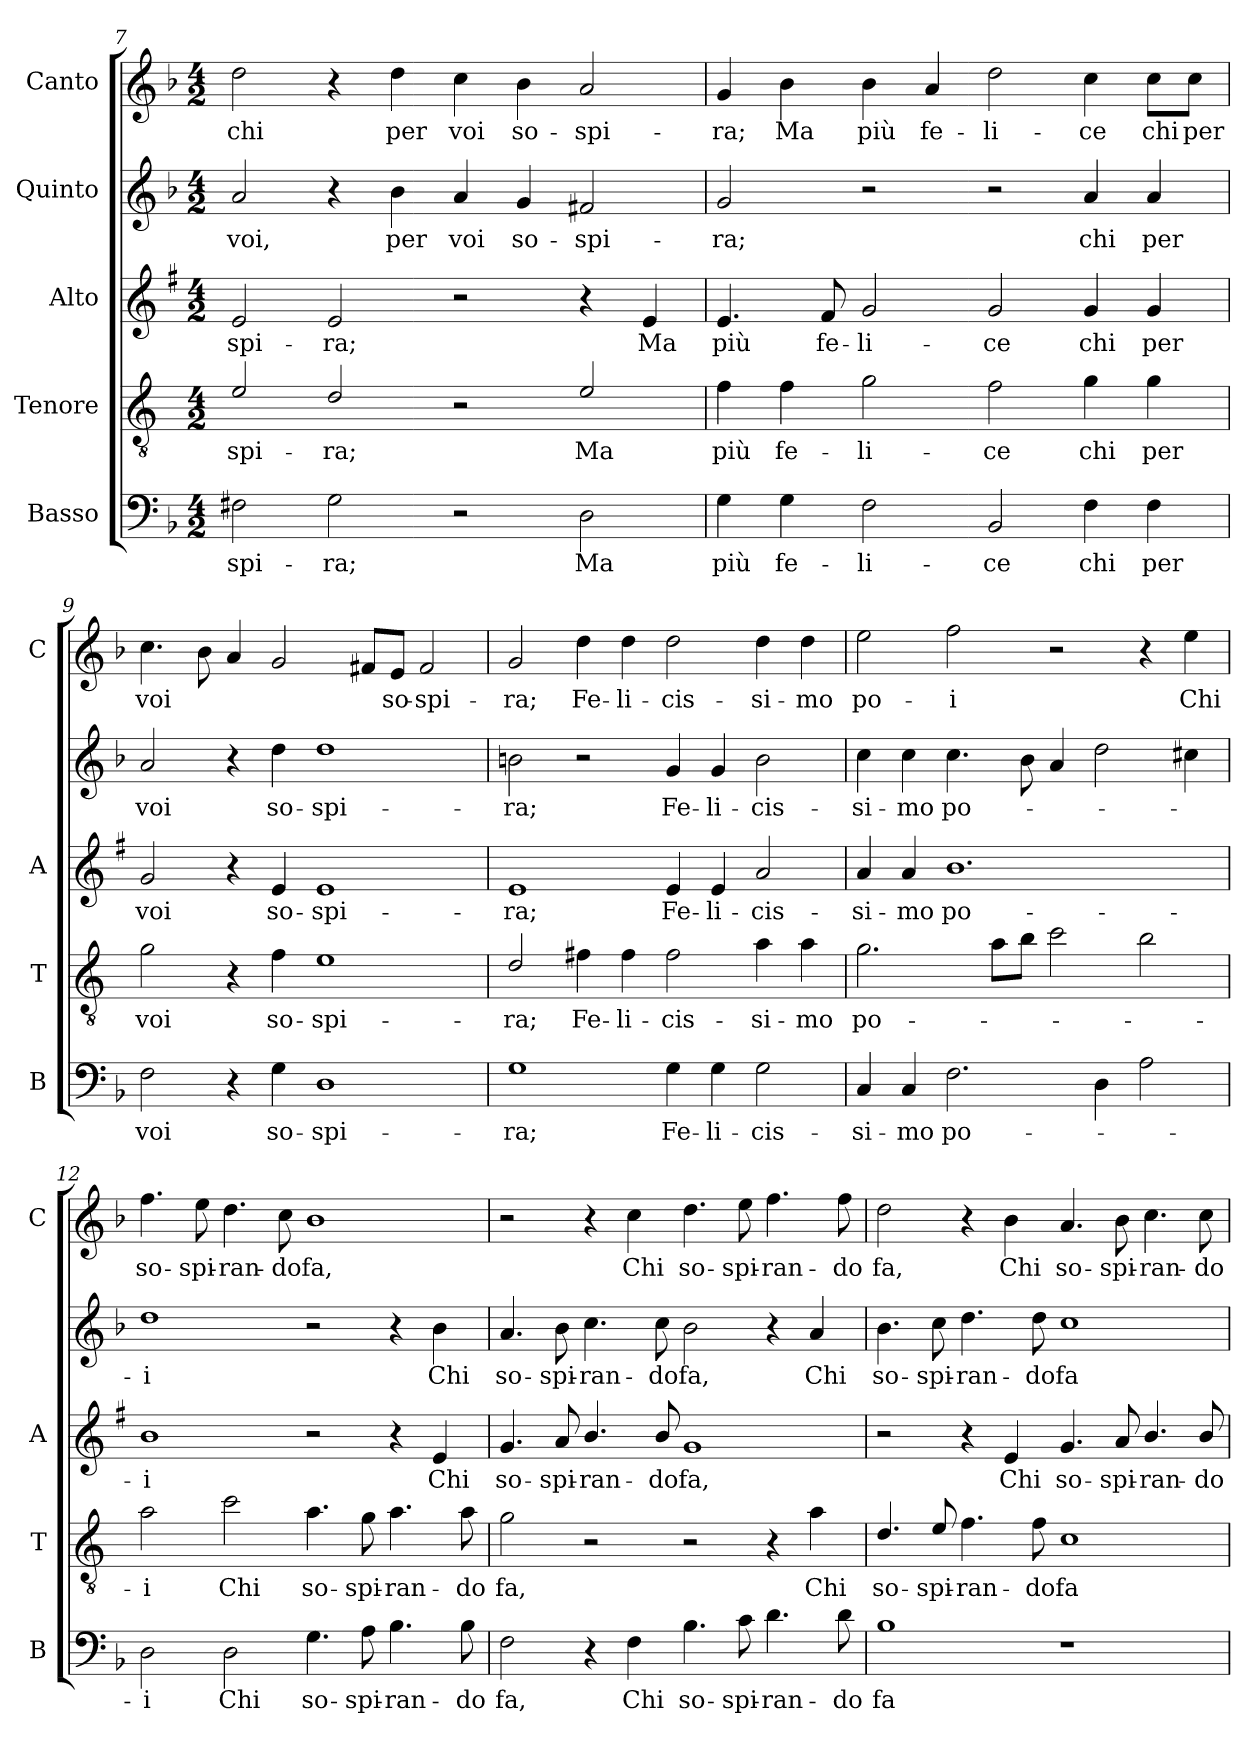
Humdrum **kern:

**kern	**text	**kern	**text	**kern	**text	**kern	**text	**kern	**text
*part5	*part5	*part4	*part4	*part3	*part3	*part2	*part2	*part1	*part1
*staff5	*staff5	*staff4	*staff4	*staff3	*staff3	*staff2	*staff2	*staff1	*staff1
*I"Basso	*	*I"Tenore	*	*I"Alto	*	*I"Quinto	*	*I"Canto	*
*I'B	*	*I'T	*	*I'A	*	*	*	*I'C	*
!!LO:PB:g=z
*clefF4	*	*clefGv2	*	*clefG2	*	*clefG2	*	*clefG2	*
*	*	*ITrd4c7	*	*ITrd1c2	*	*	*	*	*
*k[b-]	*	*k[b-]	*	*k[b-]	*	*k[b-]	*	*k[b-]	*
*F:	*	*F:	*	*F:	*	*F:	*	*F:	*
*M4/2	*	*M4/2	*	*M4/2	*	*M4/2	*	*M4/2	*
=7	=7	=7	=7	=7	=7	=7	=7	=7	=7
!	!LO:LY:b	!	!LO:LY:b	!	!LO:LY:b	!	!LO:LY:b	!	!LO:LY:b
2F#X\	-spi-	2A/	-spi-	2d/	-spi-	2a/	voi,	2dd\	chi
!	!LO:LY:b	!	!LO:LY:b	!	!LO:LY:b	!	!	!	!
2G\	-ra;	2G/	-ra;	2d/	-ra;	4r	.	4r	.
!	!	!	!	!	!	!	!LO:LY:b	!	!LO:LY:b
.	.	.	.	.	.	4b-\	per	4dd\	per
!	!	!	!	!	!	!	!LO:LY:b	!	!LO:LY:b
2r	.	2r	.	2r	.	4a/	voi	4cc\	voi
!	!	!	!	!	!	!	!LO:LY:b	!	!LO:LY:b
.	.	.	.	.	.	4g/	so-	4b-\	so-
!	!LO:LY:b	!	!LO:LY:b	!	!	!	!LO:LY:b	!	!LO:LY:b
2D\	Ma	2A/	Ma	4r	.	2f#X/	-spi-	2a/	-spi-
!	!	!	!	!	!LO:LY:b	!	!	!	!
.	.	.	.	4d/	Ma	.	.	.	.
=8	=8	=8	=8	=8	=8	=8	=8	=8	=8
!	!LO:LY:b	!	!LO:LY:b	!	!LO:LY:b	!	!LO:LY:b	!	!LO:LY:b
4G\	più	4B-\	più	4.d/	più	2g/	-ra;	4g/	-ra;
!	!LO:LY:b	!	!LO:LY:b	!	!	!	!	!	!LO:LY:b
4G\	fe-	4B-\	fe-	.	.	.	.	4b-\	Ma
!	!	!	!	!	!LO:LY:b	!	!	!	!
.	.	.	.	8e/	fe-	.	.	.	.
!	!LO:LY:b	!	!LO:LY:b	!	!LO:LY:b	!	!	!	!LO:LY:b
2F\	-li-	2c\	-li-	2f/	-li-	2r	.	4b-\	più
!	!	!	!	!	!	!	!	!	!LO:LY:b
.	.	.	.	.	.	.	.	4a/	fe-
!	!LO:LY:b	!	!LO:LY:b	!	!LO:LY:b	!	!	!	!LO:LY:b
2BB-/	-ce	2B-\	-ce	2f/	-ce	2r	.	2dd\	-li-
!	!LO:LY:b	!	!LO:LY:b	!	!LO:LY:b	!	!LO:LY:b	!	!LO:LY:b
4F\	chi	4c\	chi	4f/	chi	4a/	chi	4cc\	-ce
!	!LO:LY:b	!	!LO:LY:b	!	!LO:LY:b	!	!LO:LY:b	!	!LO:LY:b
4F\	per	4c\	per	4f/	per	4a/	per	8cc\L	chi
!	!	!	!	!	!	!	!	!	!LO:LY:b
.	.	.	.	.	.	.	.	8cc\J	per
=9	=9	=9	=9	=9	=9	=9	=9	=9	=9
!	!LO:LY:b	!	!LO:LY:b	!	!LO:LY:b	!	!LO:LY:b	!	!LO:LY:b
2F\	voi	2c\	voi	2f/	voi	2a/	voi	4.cc\	voi
.	.	.	.	.	.	.	.	8b-\	.
4r	.	4r	.	4r	.	4r	.	4a/	.
!	!LO:LY:b	!	!LO:LY:b	!	!LO:LY:b	!	!LO:LY:b	!	!
4G\	so-	4B-\	so-	4d/	so-	4dd\	so-	2g/	.
!	!LO:LY:b	!	!LO:LY:b	!	!LO:LY:b	!	!LO:LY:b	!	!
1D	-spi-	1A	-spi-	1d	-spi-	1dd	-spi-	.	.
.	.	.	.	.	.	.	.	8f#X/L	.
!	!	!	!	!	!	!	!	!	!LO:LY:b
.	.	.	.	.	.	.	.	8e/J	so-
!	!	!	!	!	!	!	!	!	!LO:LY:b
.	.	.	.	.	.	.	.	2f#/	-spi-
!!LO:LB:g=z
=10	=10	=10	=10	=10	=10	=10	=10	=10	=10
!	!LO:LY:b	!	!LO:LY:b	!	!LO:LY:b	!	!LO:LY:b	!	!LO:LY:b
1G	-ra;	2G/	-ra;	1d	-ra;	2bn\	-ra;	2g/	-ra;
!	!	!	!LO:LY:b	!	!	!	!	!	!LO:LY:b
.	.	4Bn\	Fe-	.	.	2r	.	4dd\	Fe-
!	!	!	!LO:LY:b	!	!	!	!	!	!LO:LY:b
.	.	4B\	-li-	.	.	.	.	4dd\	-li-
!	!LO:LY:b	!	!LO:LY:b	!	!LO:LY:b	!	!LO:LY:b	!	!LO:LY:b
4G\	Fe-	2B\	-cis-	4d/	Fe-	4g/	Fe-	2dd\	-cis-
!	!LO:LY:b	!	!	!	!LO:LY:b	!	!LO:LY:b	!	!
4G\	-li-	.	.	4d/	-li-	4g/	-li-	.	.
!	!LO:LY:b	!	!LO:LY:b	!	!LO:LY:b	!	!LO:LY:b	!	!LO:LY:b
2G\	-cis-	4d\	-si-	2g/	-cis-	2b\	-cis-	4dd\	-si-
!	!	!	!LO:LY:b	!	!	!	!	!	!LO:LY:b
.	.	4d\	-mo	.	.	.	.	4dd\	-mo
=11	=11	=11	=11	=11	=11	=11	=11	=11	=11
!	!LO:LY:b	!	!LO:LY:b	!	!LO:LY:b	!	!LO:LY:b	!	!LO:LY:b
4C/	-si-	2.c\	po-	4g/	-si-	4cc\	-si-	2ee\	po-
!	!LO:LY:b	!	!	!	!LO:LY:b	!	!LO:LY:b	!	!
4C/	-mo	.	.	4g/	-mo	4cc\	-mo	.	.
!	!LO:LY:b	!	!	!	!LO:LY:b	!	!LO:LY:b	!	!LO:LY:b
2.F\	po-	.	.	1.a	po-	4.cc\	po-	2ff\	-i
.	.	8d\L	.	.	.	.	.	.	.
.	.	8e\J	.	.	.	8b-\	.	.	.
.	.	2f\	.	.	.	4a/	.	2r	.
4D\	.	.	.	.	.	2dd\	.	.	.
2A\	.	2e\	.	.	.	.	.	4r	.
!	!	!	!	!	!	!	!	!	!LO:LY:b
.	.	.	.	.	.	4cc#X\	.	4ee\	Chi
=12	=12	=12	=12	=12	=12	=12	=12	=12	=12
!	!LO:LY:b	!	!LO:LY:b	!	!LO:LY:b	!	!LO:LY:b	!	!LO:LY:b
2D\	-i	2d\	-i	1a	-i	1dd	-i	4.ff\	so-
!	!	!	!	!	!	!	!	!	!LO:LY:b
.	.	.	.	.	.	.	.	8ee\	-spi-
!	!LO:LY:b	!	!LO:LY:b	!	!	!	!	!	!LO:LY:b
2D\	Chi	2f\	Chi	.	.	.	.	4.dd\	-ran-
!	!	!	!	!	!	!	!	!	!LO:LY:b
.	.	.	.	.	.	.	.	8cc\	-do
!	!LO:LY:b	!	!LO:LY:b	!	!	!	!	!	!LO:LY:b
4.G\	so-	4.d\	so-	2r	.	2r	.	1b-	fa,
!	!LO:LY:b	!	!LO:LY:b	!	!	!	!	!	!
8A\	-spi-	8c\	-spi-	.	.	.	.	.	.
!	!LO:LY:b	!	!LO:LY:b	!	!	!	!	!	!
4.B-\	-ran-	4.d\	-ran-	4r	.	4r	.	.	.
!	!	!	!	!	!LO:LY:b	!	!LO:LY:b	!	!
.	.	.	.	4d/	Chi	4b-\	Chi	.	.
!	!LO:LY:b	!	!LO:LY:b	!	!	!	!	!	!
8B-\	-do	8d\	-do	.	.	.	.	.	.
!!LO:LB:g=z
=13	=13	=13	=13	=13	=13	=13	=13	=13	=13
!	!LO:LY:b	!	!LO:LY:b	!	!LO:LY:b	!	!LO:LY:b	!	!
2F\	fa,	2c\	fa,	4.f/	so-	4.a/	so-	2r	.
!	!	!	!	!	!LO:LY:b	!	!LO:LY:b	!	!
.	.	.	.	8g/	-spi-	8b-\	-spi-	.	.
!	!	!	!	!	!LO:LY:b	!	!LO:LY:b	!	!
4r	.	2r	.	4.a/	-ran-	4.cc\	-ran-	4r	.
!	!LO:LY:b	!	!	!	!	!	!	!	!LO:LY:b
4F\	Chi	.	.	.	.	.	.	4cc\	Chi
!	!	!	!	!	!LO:LY:b	!	!LO:LY:b	!	!
.	.	.	.	8a/	-do	8cc\	-do	.	.
!	!LO:LY:b	!	!	!	!LO:LY:b	!	!LO:LY:b	!	!LO:LY:b
4.B-\	so-	2r	.	1f	fa,	2b-\	fa,	4.dd\	so-
!	!LO:LY:b	!	!	!	!	!	!	!	!LO:LY:b
8c\	-spi-	.	.	.	.	.	.	8ee\	-spi-
!	!LO:LY:b	!	!	!	!	!	!	!	!LO:LY:b
4.d\	-ran-	4r	.	.	.	4r	.	4.ff\	-ran-
!	!	!	!LO:LY:b	!	!	!	!LO:LY:b	!	!
.	.	4d\	Chi	.	.	4a/	Chi	.	.
!	!LO:LY:b	!	!	!	!	!	!	!	!LO:LY:b
8d\	-do	.	.	.	.	.	.	8ff\	-do
=14	=14	=14	=14	=14	=14	=14	=14	=14	=14
!	!LO:LY:b	!	!LO:LY:b	!	!	!	!LO:LY:b	!	!LO:LY:b
1B-	fa	4.G/	so-	2r	.	4.b-\	so-	2dd\	fa,
!	!	!	!LO:LY:b	!	!	!	!LO:LY:b	!	!
.	.	8A/	-spi-	.	.	8cc\	-spi-	.	.
!	!	!	!LO:LY:b	!	!	!	!LO:LY:b	!	!
.	.	4.B-\	-ran-	4r	.	4.dd\	-ran-	4r	.
!	!	!	!	!	!LO:LY:b	!	!	!	!LO:LY:b
.	.	.	.	4d/	Chi	.	.	4b-\	Chi
!	!	!	!LO:LY:b	!	!	!	!LO:LY:b	!	!
.	.	8B-\	-do	.	.	8dd\	-do	.	.
!	!	!	!LO:LY:b	!	!LO:LY:b	!	!LO:LY:b	!	!LO:LY:b
1r	.	1F	fa	4.f/	so-	1cc	fa	4.a/	so-
!	!	!	!	!	!LO:LY:b	!	!	!	!LO:LY:b
.	.	.	.	8g/	-spi-	.	.	8b-\	-spi-
!	!	!	!	!	!LO:LY:b	!	!	!	!LO:LY:b
.	.	.	.	4.a/	-ran-	.	.	4.cc\	-ran-
!	!	!	!	!	!LO:LY:b	!	!	!	!LO:LY:b
.	.	.	.	8a/	-do	.	.	8cc\	-do
=	=	=	=	=	=	=	=	=	=
*-	*-	*-	*-	*-	*-	*-	*-	*-	*-
